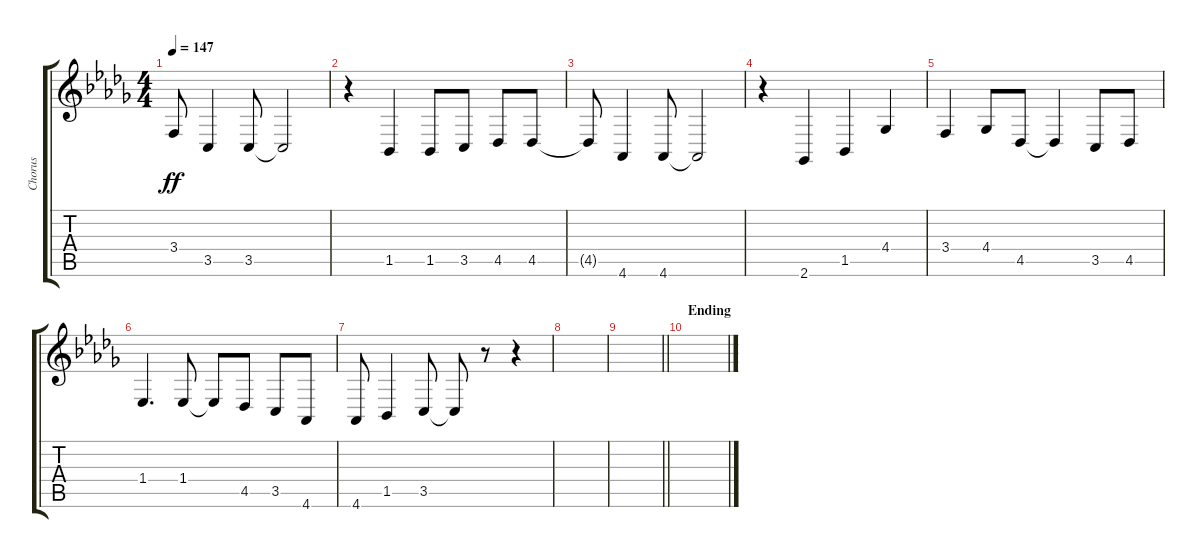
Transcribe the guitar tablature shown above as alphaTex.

\track ("Chorus" "Chorus") {instrument altosax}
\staff {score tabs}
\tuning (E4 B3 G3 D3 A2 E2) {hide}
\ts (4 4)
\tempo 147
\clef g2
\ks db
3.4{t}.8{dy ff} 3.5.4 3.5.8 3.5{t}.2 |
r.4 1.5.4 1.5.8 3.5.8 4.5.8 4.5.8 |
4.5{t}.8 4.6.4 4.6.8 4.6{t}.2 |
r.4 2.6.4 1.5.4 4.4.4 |
3.4.4 4.4.8 4.5.8 4.5{t}.4 3.5.8 4.5.8 |
1.4.4{d} 1.4.8 1.4{t}.8 4.5.8 3.5.8 4.6.8 |
4.6.8 1.5.4 3.5.8 3.5{t}.8 r.8 r.4 |
|
\barLineRight lightlight
|
\section ("" "Ending")
